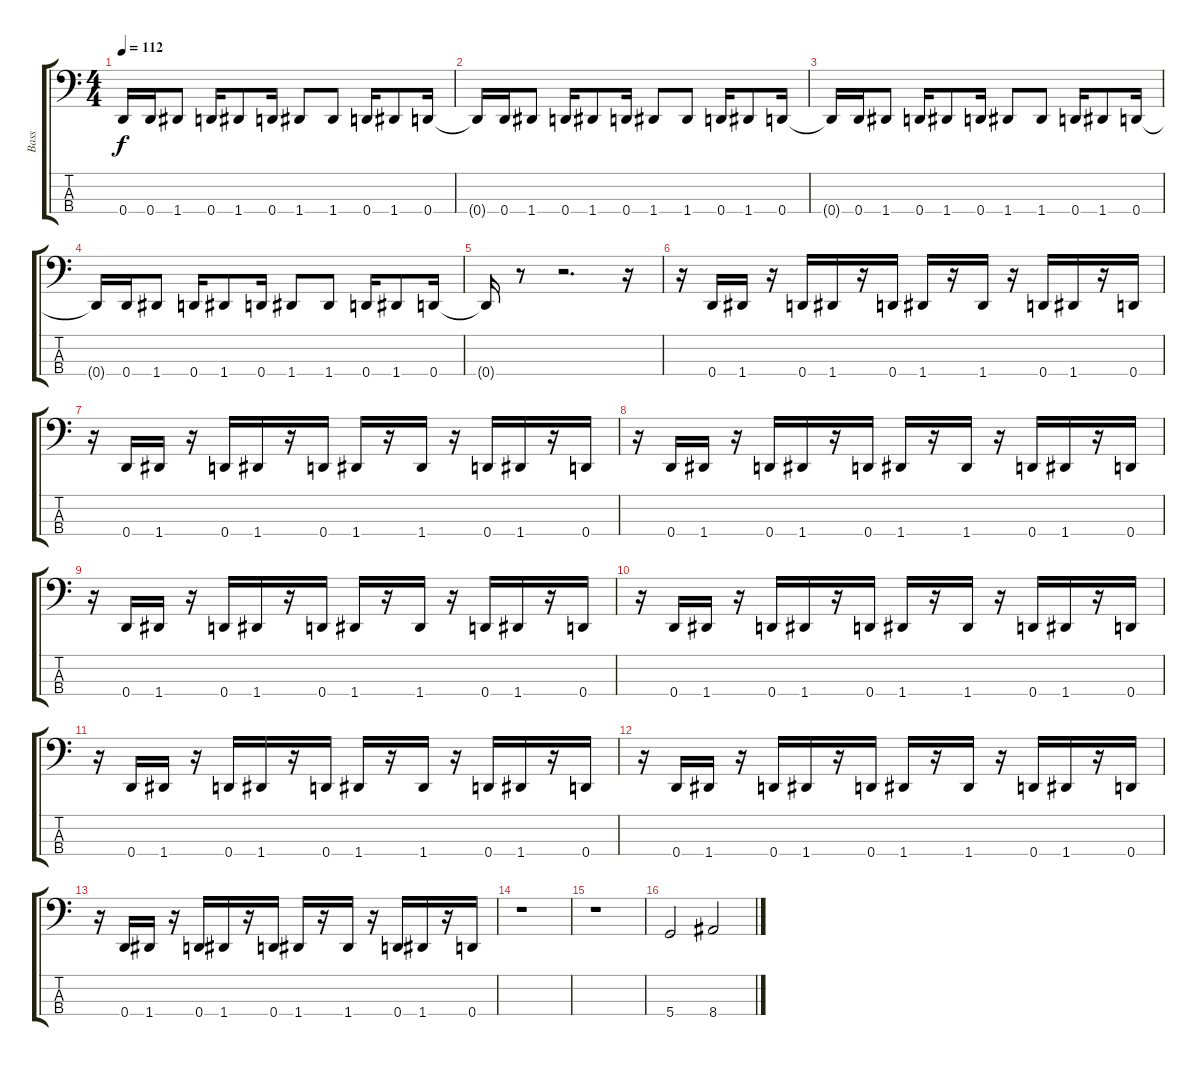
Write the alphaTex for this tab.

\track ("Bass" "Bass") {instrument electricbassfinger}
\staff {score tabs}
\tuning (G2 D2 A1 D1) {hide}
\ts (4 4)
\tempo 112
\clef f4
\ks c
0.4{t}.16{dy f} 0.4.16 1.4.8 0.4.16 1.4.8 0.4.16 1.4.8 1.4.8 0.4.16 1.4.8 0.4.16 |
0.4{t}.16 0.4.16 1.4.8 0.4.16 1.4.8 0.4.16 1.4.8 1.4.8 0.4.16 1.4.8 0.4.16 |
0.4{t}.16 0.4.16 1.4.8 0.4.16 1.4.8 0.4.16 1.4.8 1.4.8 0.4.16 1.4.8 0.4.16 |
0.4{t}.16 0.4.16 1.4.8 0.4.16 1.4.8 0.4.16 1.4.8 1.4.8 0.4.16 1.4.8 0.4.16 |
0.4{t}.16 r.8 r.2{d} r.16{instrument synthbass2} |
r.16 0.4.16 1.4.16 r.16 0.4.16 1.4.16 r.16 0.4.16 1.4.16 r.16 1.4.16 r.16 0.4.16 1.4.16 r.16 0.4.16 |
r.16 0.4.16 1.4.16 r.16 0.4.16 1.4.16 r.16 0.4.16 1.4.16 r.16 1.4.16 r.16 0.4.16 1.4.16 r.16 0.4.16 |
r.16 0.4.16 1.4.16 r.16 0.4.16 1.4.16 r.16 0.4.16 1.4.16 r.16 1.4.16 r.16 0.4.16 1.4.16 r.16 0.4.16 |
r.16 0.4.16 1.4.16 r.16 0.4.16 1.4.16 r.16 0.4.16 1.4.16 r.16 1.4.16 r.16 0.4.16 1.4.16 r.16 0.4.16 |
r.16 0.4.16 1.4.16 r.16 0.4.16 1.4.16 r.16 0.4.16 1.4.16 r.16 1.4.16 r.16 0.4.16 1.4.16 r.16 0.4.16 |
r.16 0.4.16 1.4.16 r.16 0.4.16 1.4.16 r.16 0.4.16 1.4.16 r.16 1.4.16 r.16 0.4.16 1.4.16 r.16 0.4.16 |
r.16 0.4.16 1.4.16 r.16 0.4.16 1.4.16 r.16 0.4.16 1.4.16 r.16 1.4.16 r.16 0.4.16 1.4.16 r.16 0.4.16 |
r.16 0.4.16 1.4.16 r.16 0.4.16 1.4.16 r.16 0.4.16 1.4.16 r.16 1.4.16 r.16 0.4.16 1.4.16 r.16 0.4.16 |
r.1 |
r.1 |
5.4.2 8.4.2
